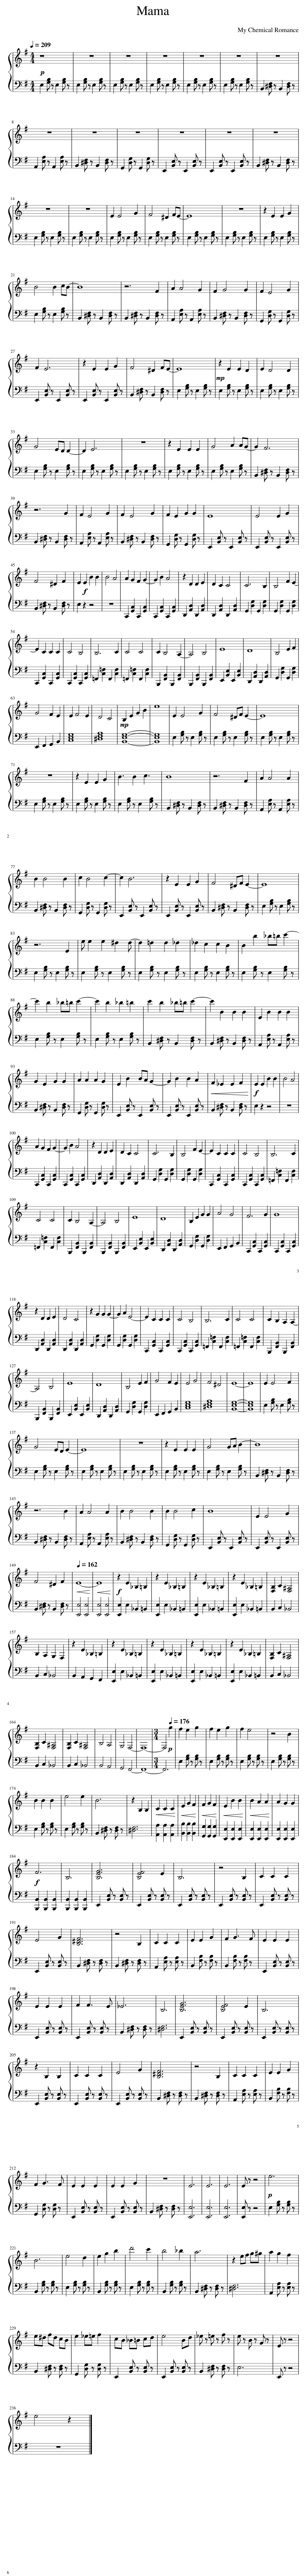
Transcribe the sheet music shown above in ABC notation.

X:1
%%score { 1 | 2 }
L:1/8
Q:1/4=209
M:4/4
I:linebreak $
K:G
V:1 treble
V:2 bass
V:1
!p! z8 | z8 | z8 | z8 | z8 | %5
 z8 | z8 |$ z8 | z8 | z8 | %10
 z8 | z8 | z8 |$ z8 | z8 | %15
 E2 E4 G2 | F4 ^D2 FE- | E8 | z8 | z2 E2 E2 G2 |$ %20
 B4 B2 cB- | B8 | z6 F2 | A2 A4 G2 | F2 G4 G2 | %25
 F2 E4 G2 |$ F2 E6 | z2 E2 E2 G2 | F4 ^D2 FE- | E8 | %30
!mp! z2 E2 E2 D2 | E2 D4 D2 |$ G4 ED D2- | D2 E6 | z8 | %35
 z2 E2 E2 E2 | G4 A2 AG- | G2 F6 |$ z6 G2 | F2 E4 G2 | %40
 F2 E4 G2 | F2 E2 G2 G2 | E8 | E4 E2 G2 |$ F4 ^D2 F2 | %45
 E2!f! E2 B2 B2 | B4 A4 | A2 G2 F2 G2- | G2 B2 A4 | z2 D2 D2 E2 | %50
 D2 C2 C4 | C6 B,2 | B,4 F2 E2- |$ E2 C2 C2 C2 | C4 B,4 | %55
 B,6 C2 | C4 C4 | C2 B,4 A,2- | A,4 B,4 | E8 | %60
 D8 | B,4 E2 F2 |$ G4 F2 E2 | E2 F4 E2 | D4 C4 | %65
!mp! B,2 E2 G2 B2 | e8 | E2 E4 G2 | F4 ^DF E2- | E8 |$ %70
 z8 | z2 E2 E2 G2 | B3 B2 c3 | B8 | z6 F2 | %75
 A2 A4 A2 |$ B2 B4 B2 | c2 B4 c2- | c2 B6 | z2 E2 E2 G2 | %80
 F4 ^DF E2- | E8 |$ z6 E2 | e e2 e2 ^d2 d- | d2 =d2 d2 _d2 | %85
 _d2 c2 c2 B2 | B2 b2 _b=b c'2- |$ c'2 b2 _b=b c'2- | c'2 b2 _b2 =b2 | c'2 b2 _b=b c'2- | %90
 c'2 B2 B2 B2 | E2 B2 B2 B2 |$ G2 E2 G2 G2 | A2 A2 A2 G2 | E2 B2 BA G2- | %95
 G2 B2 B2 A2 |!<(! F2 _E2 E2 F2!<)! |!f! E2 E2 B2 B2 | B4 A4 |$ A2 G2 F2 G2- | %100
 G2 B2 A4 | z2 D2 D2 E2 | D2 C2 C4 | C6 B,2 | B,4 F2 E2- | %105
 E2 C2 C2 C2 | C4 B,4 | B,6 C2 |$ C4 C4 | C2 B,4 A,2- | %110
 A,4 B,4 | E8 | D8 | B,2 E2 G2 G2 | A4 G4 | %115
 F6 G2 | G8 |$ z2 D2 D2 E2 | D4 C4 | z2 G2 G2 G2- | %120
 G2 A2 E4- | E2 C2 C2 C2 | C4 B,4 | B,6 C2 | C4 C4 | %125
 C2 B,2 A,2 A,2- |$ A,4 B,4 | E8 | D8 | B,4 E2 F2 | %130
 G4 F2 E2 | E4 G4 | F4 ^D4 | E8- | E8 | %135
 E2 E4 F2 |$ G4 ED E2- | E8 | z8 | z2 E2 E2 E2 | %140
 G4 GA B2- | B8 |$ z6 B2 | A2 A4 A2 | B2 B4 B2 | %145
 B2 B4 c2 | B8 | E2 E4 G2 |$ F4 ^D2 F2 |[Q:1/4=162]!<(! E8-!<)! | %150
!<(! E8!<)! |!f! z2 E2 _B,2 =B,2 | z2 E2 _B,2 =B,2 | z2 E2 _B,2 =B,2 | z2 E2 _B,2 =B,2 | %155
 [F,B,]2 C2 [F,^A,]4 |$ B,2 A,2 G,2 F,2 | z2 E2 _B,2 =B,2 | z2 E2 _B,2 =B,2 | z2 E2 _B,2 =B,2 | %160
 z2 E2 _B,2 =B,2 | z2 E2 _B,2 =B,2 | [F,B,]2 C2 [F,^A,]4 |$ [F,B,]2 C2 [F,^A,]4 | [F,B,]2 C2 [F,^A,]4 | %165
 B,4 A,4 | G,4 F,4- | F,8- |[M:3/4] F,4[Q:1/4=176]!p! g2 | f2 e2 g2 | %170
 f2 e2 g2 | f2 e4 | z4 B2 |$ B2 B2 B2 | e4 e2 | %175
 B6 | z2 B,2 B,2 |!<(! C2 C2 C2!<)! |!<(! E2 G2 F2!<)! |!<(! F2 G2 F2!<)! | %180
!<(! E2 B2 B2!<)! |!<(! B2 A2 A2!<)! | A2 G2 G2 |$!f! F6 | B,6 | %185
 [B,EG]6 | [B,EF]4 E2 | B,6 | z4 B,2 | C2 C2 C2 |$ %190
 E4 G2 | [B,^DF]6 | z4 B,2 | C2 C2 C2 | E2 E2 G2 | %195
 F2 G3 F | E2 E2 E2 |$ E2 E2 E2 | F2 F3 E | _E6 | %200
 B,6 | [B,EG]6 | [B,EF]4 E2 | B,6 |$ z2 B,2 B,2 | %205
 C2 C2 C2 | E4 G2 | [B,^DF]6 | z4 B,2 | C2 C2 C2 | %210
 E2 E2 G2 |$ F2 G3 F | E2 E2 E2 | E2 E2 G2 | z6 | %215
 E6 | E6 | E6 | E z z4 |!p! e6 |$ %220
 B6 | e4 d2 | e2 g2 b2 | d'4 c'2 | b4 _b2 | %225
 a6 | z2 ef g^g | a2 g2 f2 |$ e^d fd cB | e2 _e=e f2 | %230
 cB _B=B cd | e4 Bd | _e z =e z f z | e z B z G z | E z z4 |$ %235
 e4 z2 |] %236
V:2
 E,2 [G,B,] z E,2 [G,B,] z | E,2 [G,B,] z E,2 [G,B,] z | E,2 [G,B,] z E,2 [G,B,] z | E,2 [G,B,] z E,2 [G,B,] z | E,2 [G,B,] z E,2 [G,B,] z | %5
 E,2 [G,B,] z E,2 [G,B,] z | B,,2 [^D,F,] z B,,2 [D,F,] z |$ A,,2 [E,A,] z A,,2 [E,A,] z | B,,2 [^D,F,] z B,,2 [D,F,] z | G,,2 [D,G,] z G,,2 [D,G,] z | %10
 E,,2 [B,,E,] z E,,2 [B,,E,] z | E,,2 [B,,E,] z E,,2 [B,,E,] z | B,,2 [^D,F,] z B,,2 [D,F,] z |$ E,2 [G,B,] z E,2 [G,B,] z | E,2 [G,B,] z E,2 [G,B,] z | %15
 E,2 [G,B,] z E,2 [G,B,] z | E,2 [G,B,] z E,2 [G,B,] z | E,2 [G,B,] z E,2 [G,B,] z | E,2 [G,B,] z E,2 [G,B,] z | E,2 [G,B,] z E,2 [G,B,] z |$ %20
 E,2 [G,B,] z E,2 [G,B,] z | B,,2 [^D,F,] z B,,2 [D,F,] z | B,,2 [^D,F,] z B,,2 [D,F,] z | A,,2 [E,A,] z A,,2 [E,A,] z | B,,2 [^D,F,] z B,,2 [D,F,] z | %25
 G,,2 [D,G,] z G,,2 [D,G,] z |$ E,,2 [B,,E,] z E,,2 [B,,E,] z | E,,2 [B,,E,] z E,,2 [B,,E,] z | B,,2 [^D,F,] z B,,2 [D,F,] z | E,2 [G,B,] z E,2 [G,B,] z | %30
 E,2 [G,B,] z E,2 [G,B,] z | E,2 [G,B,] z E,2 [G,B,] z |$ E,2 [G,B,] z E,2 [G,B,] z | E,2 [G,B,] z E,2 [G,B,] z | E,2 [G,B,] z E,2 [G,B,] z | %35
 E,2 [G,B,] z E,2 [G,B,] z | E,2 [G,B,] z E,2 [G,B,] z | B,,2 [^D,F,] z B,,2 [D,F,] z |$ B,,2 [^D,F,] z B,,2 [D,F,] z | A,,2 [E,A,] z A,,2 [E,A,] z | %40
 B,,2 [^D,F,] z B,,2 [D,F,] z | G,,2 [D,G,] z G,,2 [D,G,] z | E,,2 [B,,E,] z E,,2 [B,,E,] z | E,,2 [B,,E,] z E,,2 [B,,E,] z |$ B,,2 [^D,F,] z B,,2 [D,F,] z | %45
 E,2 z2 z4 | z8 | C,,2 [G,,C,]2 C,,2 [G,,C,]2 | C,,2 [G,,C,]2 C,,2 [G,,C,]2 | D,,2 [A,,D,]2 D,,2 [A,,D,]2 | %50
 D,,2 [A,,D,]2 D,,2 [A,,D,]2 | G,,2 [D,G,]2 G,,2 [D,G,]2 | G,,2 [D,G,]2 G,,2 [D,G,]2 |$ C,,2 [G,,C,]2 C,,2 [G,,C,]2 | C,,2 [G,,C,]2 C,,2 [G,,C,]2 | %55
 =F,,2 [C,=F,]2 F,,2 [C,F,]2 | =F,,2 [C,=F,]2 F,,2 [C,F,]2 | B,,,2 [F,,B,,]2 B,,,2 [F,,B,,]2 | B,,,2 [F,,B,,]2 B,,,2 [F,,B,,]2 | E,,2 [B,,E,]2 E,,2 [B,,E,]2 | %60
 D,,2 [A,,D,]2 D,,2 [A,,D,]2 | G,,2 [D,G,]2 G,,2 [D,G,]2 |$ E,,2 F,,2 G,,2 B,,2 | [C,E,G,]8 | [^D,F,A,]8 | %65
 [B,,E,G,]8- | [B,,E,G,]8 | E,2 [G,B,] z E,2 [G,B,] z | E,2 [G,B,] z E,2 [G,B,] z | E,2 [G,B,] z E,2 [G,B,] z |$ %70
 E,2 [G,B,] z E,2 [G,B,] z | E,2 [G,B,] z E,2 [G,B,] z | E,2 [G,B,] z E,2 [G,B,] z | B,,2 [^D,F,] z B,,2 [D,F,] z | B,,2 [^D,F,] z B,,2 [D,F,] z | %75
 A,,2 [E,A,] z A,,2 [E,A,] z |$ B,,2 [^D,F,] z B,,2 [D,F,] z | G,,2 [D,G,] z G,,2 [D,G,] z | E,,2 [B,,E,] z E,,2 [B,,E,] z | E,,2 [B,,E,] z E,,2 [B,,E,] z | %80
 B,,2 [^D,F,] z B,,2 [D,F,] z | E,2 [G,B,] z E,2 [G,B,] z |$ E,2 [G,B,] z E,2 [G,B,] z | E,2 [G,B,] z E,2 [G,B,] z | E,2 [G,B,] z E,2 [G,B,] z | %85
 E,2 [G,B,] z E,2 [G,B,] z | E,2 [G,B,] z E,2 [G,B,] z |$ E,2 [G,B,] z E,2 [G,B,] z | E,2 [G,B,] z E,2 [G,B,] z | B,,2 [^D,F,] z B,,2 [D,F,] z | %90
 B,,2 [^D,F,] z B,,2 [D,F,] z | A,,2 [E,A,] z A,,2 [E,A,] z |$ B,,2 [^D,F,] z B,,2 [D,F,] z | G,,2 [D,G,] z G,,2 [D,G,] z | E,,2 [B,,E,] z E,,2 [B,,E,] z | %95
 E,,2 [B,,E,] z E,,2 [B,,E,] z | B,,2 [^D,F,] z B,,2 [D,F,] z | E,2 z2 z4 | z8 |$ C,,2 [G,,C,]2 C,,2 [G,,C,]2 | %100
 C,,2 [G,,C,]2 C,,2 [G,,C,]2 | D,,2 [A,,D,]2 D,,2 [A,,D,]2 | D,,2 [A,,D,]2 D,,2 [A,,D,]2 | G,,2 [D,G,]2 G,,2 [D,G,]2 | G,,2 [D,G,]2 G,,2 [D,G,]2 | %105
 C,,2 [G,,C,]2 C,,2 [G,,C,]2 | C,,2 [G,,C,]2 C,,2 [G,,C,]2 | =F,,2 [C,=F,]2 F,,2 [C,F,]2 |$ =F,,2 [C,=F,]2 F,,2 [C,F,]2 | B,,,2 [F,,B,,]2 B,,,2 [F,,B,,]2 | %110
 B,,,2 [F,,B,,]2 B,,,2 [F,,B,,]2 | E,,2 [B,,E,]2 E,,2 [B,,E,]2 | D,,2 [A,,D,]2 D,,2 [A,,D,]2 | G,,2 [D,G,]2 G,,2 [D,G,]2 | E,,2 F,,2 G,,2 B,,2 | %115
 C,,2 [G,,C,]2 C,,2 [G,,C,]2 | C,,2 [G,,C,]2 C,,2 [G,,C,]2 |$ D,,2 [A,,D,]2 D,,2 [A,,D,]2 | D,,2 [A,,D,]2 D,,2 [A,,D,]2 | G,,2 [D,G,]2 G,,2 [D,G,]2 | %120
 G,,2 [D,G,]2 G,,2 [D,G,]2 | C,,2 [G,,C,]2 C,,2 [G,,C,]2 | C,,2 [G,,C,]2 C,,2 [G,,C,]2 | =F,,2 [C,=F,]2 F,,2 [C,F,]2 | =F,,2 [C,=F,]2 F,,2 [C,F,]2 | %125
 B,,,2 [F,,B,,]2 B,,,2 [F,,B,,]2 |$ B,,,2 [F,,B,,]2 B,,,2 [F,,B,,]2 | E,,2 [B,,E,]2 E,,2 [B,,E,]2 | D,,2 [A,,D,]2 D,,2 [A,,D,]2 | G,,2 [D,G,]2 G,,2 [D,G,]2 | %130
 E,,2 F,,2 G,,2 B,,2 | [C,E,G,]8 | [^D,F,A,]8 | [B,,E,G,]8- | [B,,E,G,]8 | %135
 E,2 [G,B,] z E,2 [G,B,] z |$ E,2 [G,B,] z E,2 [G,B,] z | E,2 [G,B,] z E,2 [G,B,] z | E,2 [G,B,] z E,2 [G,B,] z | E,2 [G,B,] z E,2 [G,B,] z | %140
 E,2 [G,B,] z E,2 [G,B,] z | B,,2 [^D,F,] z B,,2 [D,F,] z |$ B,,2 [^D,F,] z B,,2 [D,F,] z | A,,2 [E,A,] z A,,2 [E,A,] z | B,,2 [^D,F,] z B,,2 [D,F,] z | %145
 G,,2 [D,G,] z G,,2 [D,G,] z | E,,2 [B,,E,] z E,,2 [B,,E,] z | E,,2 [B,,E,] z E,,2 [B,,E,] z |$ B,,2 [^D,F,] z B,,2 [D,F,] z | [E,,E,]4 [E,,E,]4 | %150
 [E,,E,]4 [E,,E,]4 | [E,,E,]2 E,2 _B,,2 =B,,2 | [E,,E,]2 E,2 _B,,2 =B,,2 | [E,,E,]2 E,2 _B,,2 =B,,2 | [E,,E,]2 E,2 _B,,2 =B,,2 | %155
 B,,2 C,2 _B,,4 |$ B,,2 C,2 _B,,4 | B,,2 A,,2 G,,2 F,,2 | [E,,E,]2 E,2 _B,,2 =B,,2 | [E,,E,]2 E,2 _B,,2 =B,,2 | %160
 [E,,E,]2 E,2 _B,,2 =B,,2 | [E,,E,]2 E,2 _B,,2 =B,,2 | B,,2 C,2 _B,,4 |$ B,,2 C,2 _B,,4 | B,,2 C,2 _B,,4 | %165
 B,,4 A,,4 | G,,4 F,,4- | F,,8- |[M:3/4] F,,6 | E,2 [G,B,] z [G,B,] z | %170
 E,2 [G,B,] z [G,B,] z | E,2 [G,B,] z [G,B,] z | E,2 [G,B,] z [G,B,] z |$ E,2 [G,B,] z [G,B,] z | E,2 [G,B,] z [G,B,] z | %175
 B,,2 [^D,F,] z [D,F,] z | [^D,F,]6 | [A,,A,]2 [A,,A,]2 [A,,A,]2 | [B,,B,]2 [B,,B,]2 [B,,B,]2 | [G,,G,]2 [G,,G,]2 [G,,G,]2 | %180
 [E,,E,]2 [E,,E,]2 [E,,E,]2 | [E,,E,]2 [E,,E,]2 [E,,E,]2 | [E,,E,]2 [E,,E,]2 [E,,E,]2 |$ [B,,,B,,]2 [B,,,B,,]2 [B,,,B,,]2 | [B,,,B,,]2 [B,,,B,,]2 [B,,,B,,]2 | %185
 E,,2 [B,,E,] z [B,,E,] z | E,,2 [B,,E,] z [B,,E,] z | E,,2 [B,,E,] z [B,,E,] z | E,,2 [B,,E,] z [B,,E,] z | E,,2 [B,,E,] z [B,,E,] z |$ %190
 E,,2 [B,,E,] z [B,,E,] z | B,,2 [^D,F,] z [D,F,] z | B,,2 [^D,F,] z [D,F,] z | A,,2 [E,A,] z [E,A,] z | B,,2 [F,B,] z [F,B,] z | %195
 B,,2 [F,B,] z [F,B,] z | E,,2 [B,,E,] z [B,,E,] z |$ E,,2 [B,,E,] z [B,,E,] z | E,,2 [B,,E,] z [B,,E,] z | B,,2 [^D,F,] z [D,F,] z | %200
 [^D,F,]6 | E,,2 [B,,E,] z [B,,E,] z | E,,2 [B,,E,] z [B,,E,] z | E,,2 [B,,E,] z [B,,E,] z |$ E,,2 [B,,E,] z [B,,E,] z | %205
 E,,2 [B,,E,] z [B,,E,] z | E,,2 [B,,E,] z [B,,E,] z | B,,2 [^D,F,] z [D,F,] z | B,,2 [^D,F,] z [D,F,] z | A,,2 [E,A,] z [E,A,] z | %210
 B,,2 [F,B,] z [F,B,] z |$ G,,2 [D,G,] z [D,G,] z | E,,2 [B,,E,] z [B,,E,] z | E,,2 [B,,E,] z [B,,E,] z | B,,2 [^D,F,] z [D,F,] z | %215
 [E,,E,]6 | [E,,E,]6 | [E,,E,]6 | [E,,E,] z z4 | E,2 [G,B,] z [G,B,] z |$ %220
 B,,2 [G,B,] z [G,B,] z | E,2 [G,B,] z [G,B,] z | B,,2 [G,B,] z [G,B,] z | E,2 [G,B,] z [G,B,] z | B,,2 [G,B,] z [G,B,] z | %225
 B,,2 [^D,F,] z [D,F,] z | [^D,F,]6 | A,,2 [E,A,] z [E,A,] z |$ B,,2 [^D,F,] z [D,F,] z | G,,2 [D,G,] z [D,G,] z | %230
 E,,2 [B,,E,] z [B,,E,] z | E,,2 [B,,E,] z [B,,E,] z | B,,2 [^D,F,] z [D,F,] z | E,6 | E,, z z4 |$ %235
 z6 |] %236
